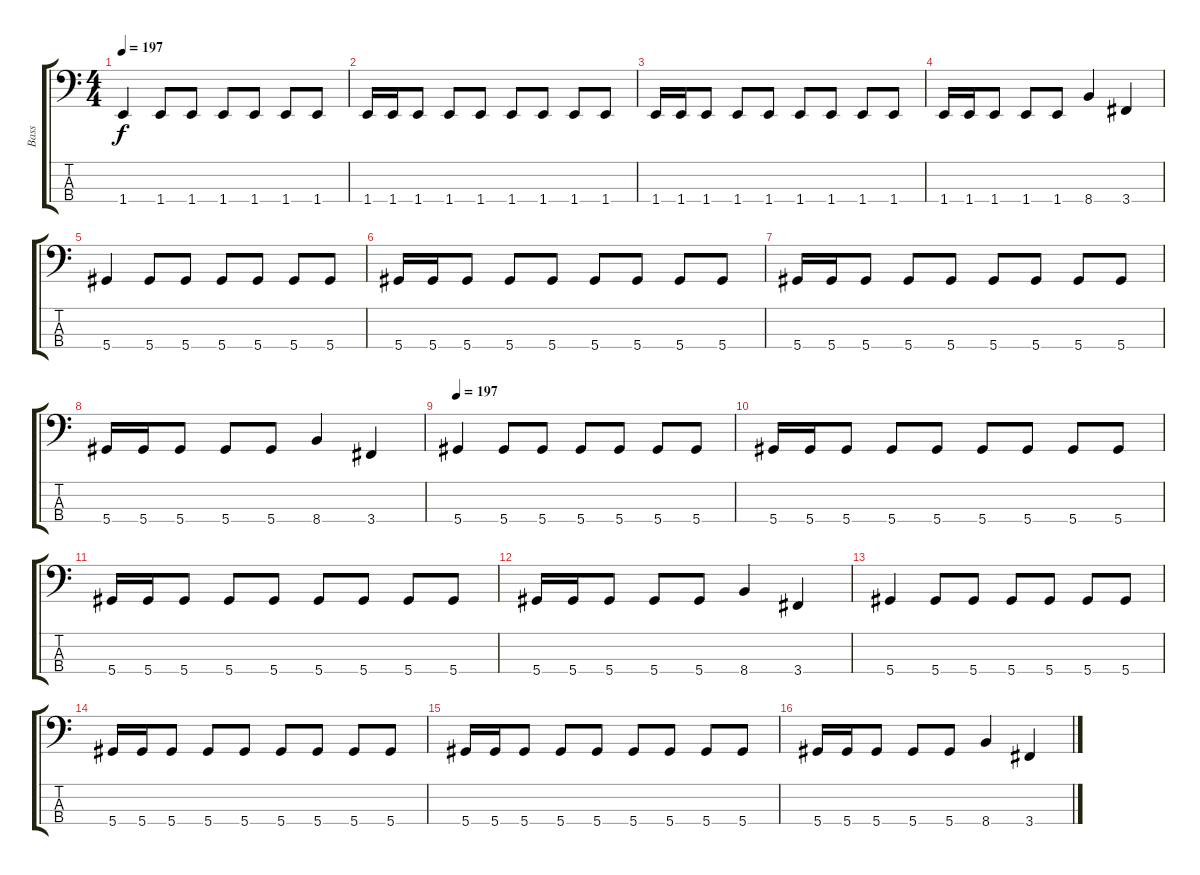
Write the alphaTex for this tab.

\track ("Bass" "Bass") {instrument slapbass1}
\staff {score tabs}
\tuning (Gb2 Db2 Ab1 Eb1) {hide}
\ts (4 4)
\tempo 197
\clef f4
\ks c
1.4.4{dy f} 1.4.8 1.4.8 1.4.8 1.4.8 1.4.8 1.4.8 |
1.4.16 1.4.16 1.4.8 1.4.8 1.4.8 1.4.8 1.4.8 1.4.8 1.4.8 |
1.4.16 1.4.16 1.4.8 1.4.8 1.4.8 1.4.8 1.4.8 1.4.8 1.4.8 |
1.4.16 1.4.16 1.4.8 1.4.8 1.4.8 8.4.4 3.4.4 |
5.4.4 5.4.8 5.4.8 5.4.8 5.4.8 5.4.8 5.4.8 |
5.4.16 5.4.16 5.4.8 5.4.8 5.4.8 5.4.8 5.4.8 5.4.8 5.4.8 |
5.4.16 5.4.16 5.4.8 5.4.8 5.4.8 5.4.8 5.4.8 5.4.8 5.4.8 |
5.4.16 5.4.16 5.4.8 5.4.8 5.4.8 8.4.4 3.4.4 |
\tempo 197
5.4.4 5.4.8 5.4.8 5.4.8 5.4.8 5.4.8 5.4.8 |
5.4.16 5.4.16 5.4.8 5.4.8 5.4.8 5.4.8 5.4.8 5.4.8 5.4.8 |
5.4.16 5.4.16 5.4.8 5.4.8 5.4.8 5.4.8 5.4.8 5.4.8 5.4.8 |
5.4.16 5.4.16 5.4.8 5.4.8 5.4.8 8.4.4 3.4.4 |
5.4.4 5.4.8 5.4.8 5.4.8 5.4.8 5.4.8 5.4.8 |
5.4.16 5.4.16 5.4.8 5.4.8 5.4.8 5.4.8 5.4.8 5.4.8 5.4.8 |
5.4.16 5.4.16 5.4.8 5.4.8 5.4.8 5.4.8 5.4.8 5.4.8 5.4.8 |
5.4.16 5.4.16 5.4.8 5.4.8 5.4.8 8.4.4 3.4.4
